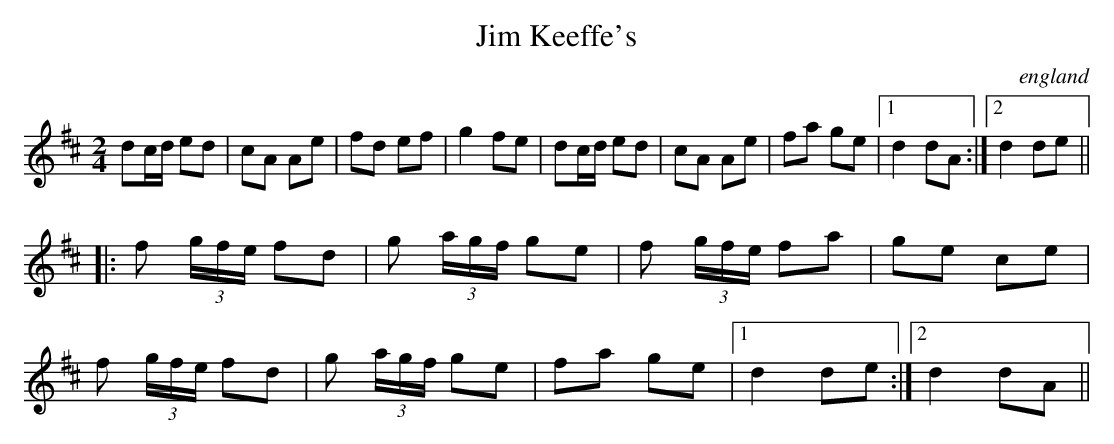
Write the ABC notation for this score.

X:1
T:Jim Keeffe's
O:england
M:2/4
L:1/8
K:D
dc/d/ ed|cA Ae|fd ef|g2 fe|dc/d/ ed|cA Ae|fa ge|1 d2 dA:|2 d2 de||
|:f (3g/f/e/ fd|g (3a/g/f/ ge|f (3g/f/e/ fa|ge ce|
f (3g/f/e/ fd|g (3a/g/f/ ge|fa ge|1 d2 de:|2 d2 dA||
